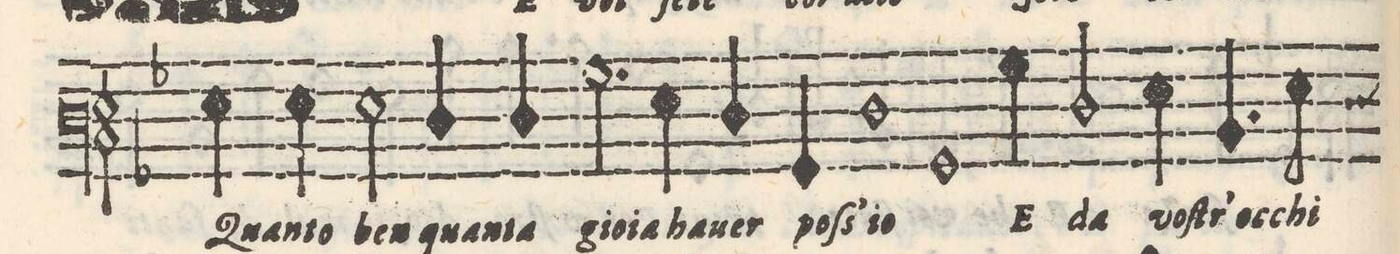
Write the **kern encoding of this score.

**kern	**text
*I"BASSO	*
*clefF3	*
*k[b-]	*
*met(C)	*
*M2/1	*
4G\	Quan-
4G\	-to
2G\	ben
=5-	=5-
4F/	quan-
4F/	-ta
2.B-\	gio-
4G\	-ia
4F/	ha-
4BB-/	-uer
=6-	=6-
1F	poſ-
1BB-	-s`io
=7-	=7-
4B-\	E
2F/	da
4G\	vo-
4.D/	-ſtr`oc-
8G\	-chi
*-	*-
